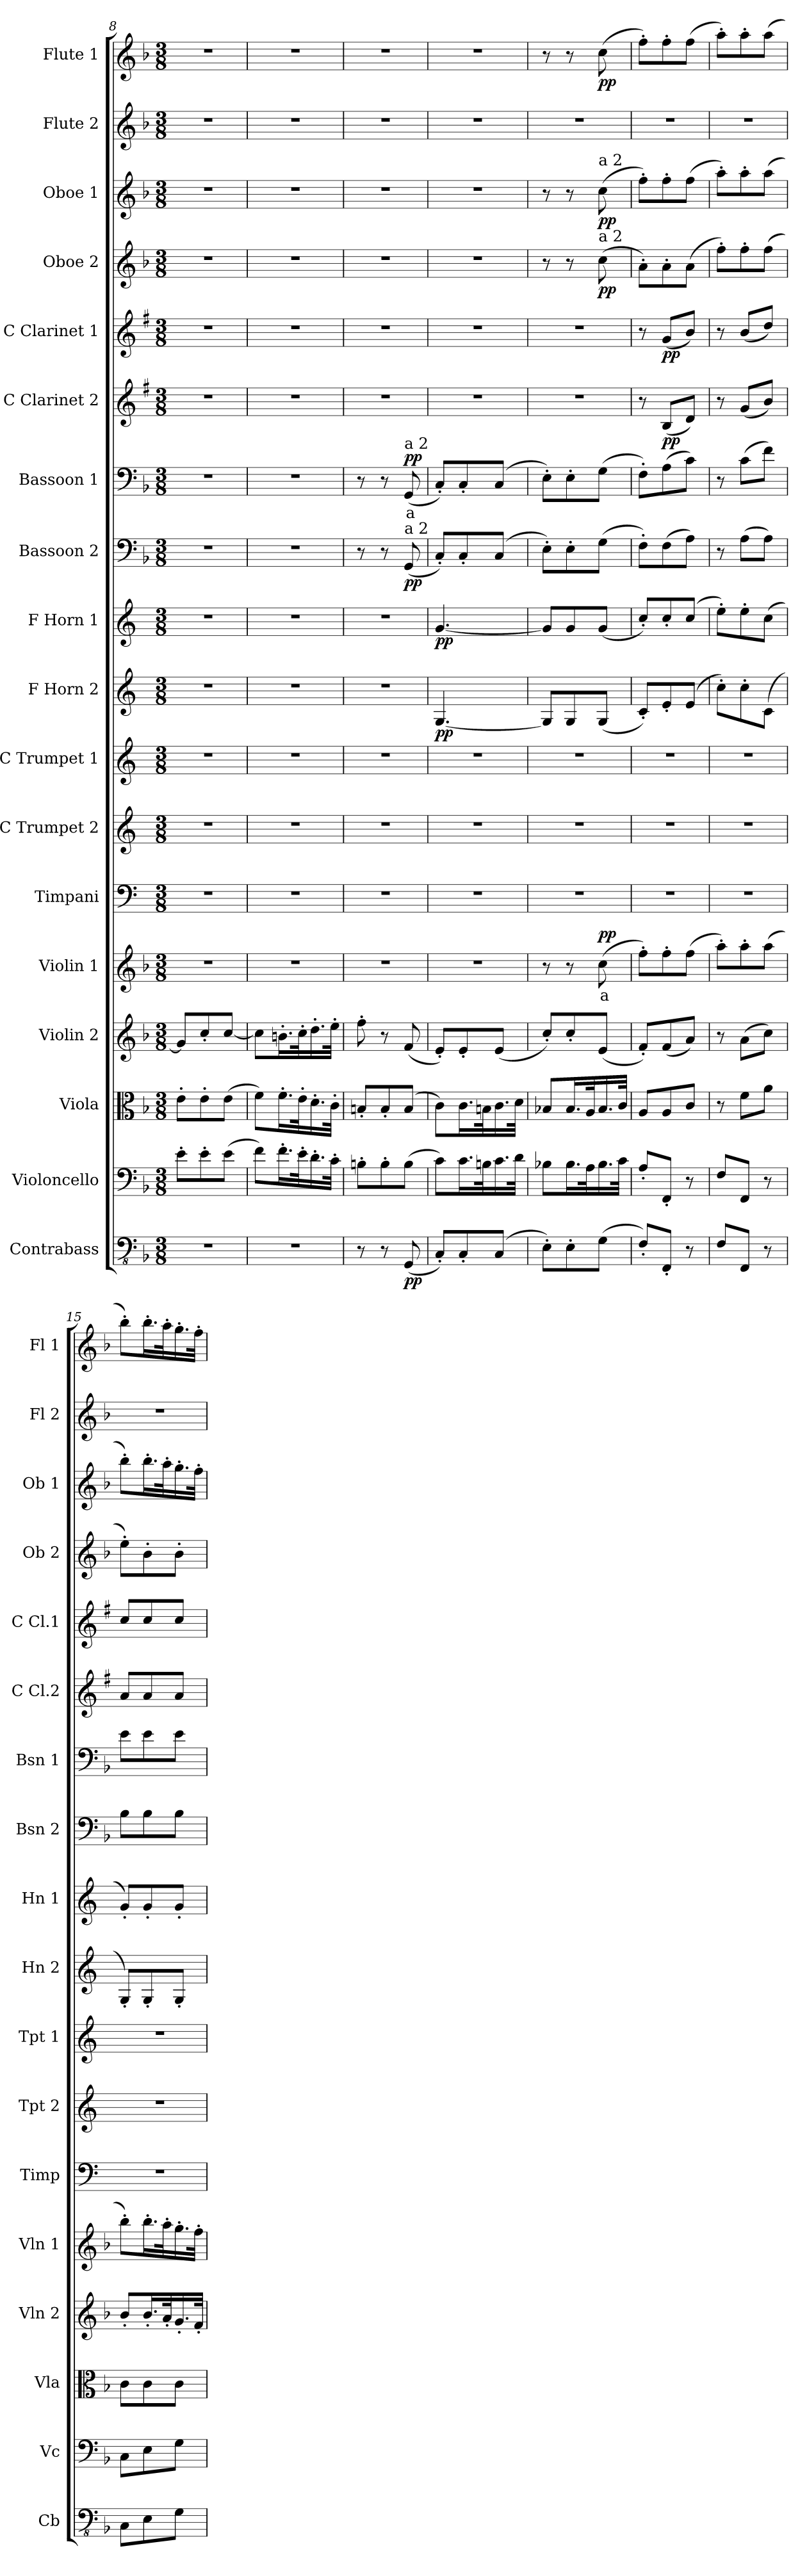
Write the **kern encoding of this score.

**kern	**dynam	**kern	**kern	**kern	**kern	**text	**dynam	**kern	**kern	**kern	**kern	**dynam	**kern	**dynam	**kern	**dynam	**kern	**text	**dynam	**kern	**dynam	**kern	**dynam	**kern	**dynam	**kern	**dynam	**kern	**kern	**dynam
*part18	*part18	*part17	*part16	*part15	*part14	*part14	*part14	*part13	*part12	*part11	*part10	*part10	*part9	*part9	*part8	*part8	*part7	*part7	*part7	*part6	*part6	*part5	*part5	*part4	*part4	*part3	*part3	*part2	*part1	*part1
*staff18	*staff18	*staff17	*staff16	*staff15	*staff14	*staff14	*staff14	*staff13	*staff12	*staff11	*staff10	*staff10	*staff9	*staff9	*staff8	*staff8	*staff7	*staff7	*staff7	*staff6	*staff6	*staff5	*staff5	*staff4	*staff4	*staff3	*staff3	*staff2	*staff1	*staff1
*I"Contrabass	*	*I"Violoncello	*I"Viola	*I"Violin 2	*I"Violin 1	*	*	*I"Timpani	*I"C Trumpet 2	*I"C Trumpet 1	*I"F Horn 2	*	*I"F Horn 1	*	*I"Bassoon 2	*	*I"Bassoon 1	*	*	*I"C Clarinet 2	*	*I"C Clarinet 1	*	*I"Oboe 2	*	*I"Oboe 1	*	*I"Flute 2	*I"Flute 1	*
*I'Cb	*	*I'Vc	*I'Vla	*I'Vln 2	*I'Vln 1	*	*	*I'Timp	*I'Tpt 2	*I'Tpt 1	*I'Hn 2	*	*I'Hn 1	*	*I'Bsn 2	*	*I'Bsn 1	*	*	*I'C Cl.2	*	*I'C Cl.1	*	*I'Ob 2	*	*I'Ob 1	*	*I'Fl 2	*I'Fl 1	*
*clefFv4	*	*clefF4	*clefC3	*clefG2	*clefG2	*	*	*clefF4	*clefG2	*clefG2	*clefG2	*	*clefG2	*	*clefF4	*	*clefF4	*	*	*clefG2	*	*clefG2	*	*clefG2	*	*clefG2	*	*clefG2	*clefG2	*
*	*	*	*	*	*	*	*	*	*	*	*ITrd4c7	*	*ITrd4c7	*	*	*	*	*	*	*ITrd1c2	*	*ITrd1c2	*	*	*	*	*	*	*	*
*k[b-]	*	*k[b-]	*k[b-]	*k[b-]	*k[b-]	*	*	*k[]	*k[]	*k[]	*k[b-]	*	*k[b-]	*	*k[b-]	*	*k[b-]	*	*	*k[b-]	*	*k[b-]	*	*k[b-]	*	*k[b-]	*	*k[b-]	*k[b-]	*
*F:	*	*F:	*F:	*F:	*F:	*	*	*	*	*	*	*	*	*	*F:	*	*F:	*	*	*F:	*	*F:	*	*F:	*	*F:	*	*F:	*F:	*
*M3/8	*	*M3/8	*M3/8	*M3/8	*M3/8	*	*	*M3/8	*M3/8	*M3/8	*M3/8	*	*M3/8	*	*M3/8	*	*M3/8	*	*	*M3/8	*	*M3/8	*	*M3/8	*	*M3/8	*	*M3/8	*M3/8	*
=8	=8	=8	=8	=8	=8	=8	=8	=8	=8	=8	=8	=8	=8	=8	=8	=8	=8	=8	=8	=8	=8	=8	=8	=8	=8	=8	=8	=8	=8	=8
4.r	.	8e'\L	8e'\L	8g/L]	4.r	.	.	4.r	4.r	4.r	4.r	.	4.r	.	4.r	.	4.r	.	.	4.r	.	4.r	.	4.r	.	4.r	.	4.r	4.r	.
.	.	8e'\	8e'\	8cc'/	.	.	.	.	.	.	.	.	.	.	.	.	.	.	.	.	.	.	.	.	.	.	.	.	.	.
.	.	(8e\J	(8e\J	[8cc/J	.	.	.	.	.	.	.	.	.	.	.	.	.	.	.	.	.	.	.	.	.	.	.	.	.	.
=9	=9	=9	=9	=9	=9	=9	=9	=9	=9	=9	=9	=9	=9	=9	=9	=9	=9	=9	=9	=9	=9	=9	=9	=9	=9	=9	=9	=9	=9	=9
4.r	.	8f\L)	8f\L)	8cc\L]	4.r	.	.	4.r	4.r	4.r	4.r	.	4.r	.	4.r	.	4.r	.	.	4.r	.	4.r	.	4.r	.	4.r	.	4.r	4.r	.
.	.	16.f'\L	16.f'\L	16.bn'\L	.	.	.	.	.	.	.	.	.	.	.	.	.	.	.	.	.	.	.	.	.	.	.	.	.	.
.	.	32e'\K	32e'\K	32cc'\K	.	.	.	.	.	.	.	.	.	.	.	.	.	.	.	.	.	.	.	.	.	.	.	.	.	.
.	.	16.d'\	16.d'\	16.dd'\	.	.	.	.	.	.	.	.	.	.	.	.	.	.	.	.	.	.	.	.	.	.	.	.	.	.
.	.	32c'\JJk	32c'\JJk	32ee'\JJk	.	.	.	.	.	.	.	.	.	.	.	.	.	.	.	.	.	.	.	.	.	.	.	.	.	.
=10	=10	=10	=10	=10	=10	=10	=10	=10	=10	=10	=10	=10	=10	=10	=10	=10	=10	=10	=10	=10	=10	=10	=10	=10	=10	=10	=10	=10	=10	=10
8r	.	8Bn'\L	8Bn'/L	8ff'\	4.r	.	.	4.r	4.r	4.r	4.r	.	4.r	.	8r	.	8r	.	.	4.r	.	4.r	.	4.r	.	4.r	.	4.r	4.r	.
8r	.	8B'\	8B'/	8r	.	.	.	.	.	.	.	.	.	.	8r	.	8r	.	.	.	.	.	.	.	.	.	.	.	.	.
!	!	!	!	!	!	!	!	!	!	!	!	!	!	!	!	!	!LO:TX:a:t=a 2	!	!	!	!	!	!	!	!	!	!	!	!	!
!	!	!	!	!	!	!	!	!	!	!	!	!	!	!	!LO:TX:a:t=a 2	!	!	!	!	!	!	!	!	!	!	!	!	!	!	!
!	!LO:DY:b	!	!	!	!	!	!	!	!	!	!	!	!	!	!	!LO:DY:b	!	!LO:LY:b:color=#FF0000	!LO:DY:b	!	!	!	!	!	!	!	!	!	!	!
(8GGG/	pp	(8B\J	(8B/J	(8f/	.	.	.	.	.	.	.	.	.	.	(8GG/	pp	(8GG/	a	pp	.	.	.	.	.	.	.	.	.	.	.
=11	=11	=11	=11	=11	=11	=11	=11	=11	=11	=11	=11	=11	=11	=11	=11	=11	=11	=11	=11	=11	=11	=11	=11	=11	=11	=11	=11	=11	=11	=11
!	!	!	!	!	!	!	!	!	!	!	!	!LO:DY:b	!	!LO:DY:b	!	!	!	!	!	!	!	!	!	!	!	!	!	!	!	!
8CC'/L)	.	8c\L)	8c\L)	8e'/L)	4.r	.	.	4.r	4.r	4.r	[4.C/	pp	[4.c/	pp	8C'/L)	.	8C'/L)	.	.	4.r	.	4.r	.	4.r	.	4.r	.	4.r	4.r	.
8CC'/	.	16.c\L	16.c\L	8e'/	.	.	.	.	.	.	.	.	.	.	8C'/	.	8C'/	.	.	.	.	.	.	.	.	.	.	.	.	.
.	.	32Bn\K	32Bn\K	.	.	.	.	.	.	.	.	.	.	.	.	.	.	.	.	.	.	.	.	.	.	.	.	.	.	.
(8CC/J	.	16.c\	16.c\	(8e/J	.	.	.	.	.	.	.	.	.	.	(8C/J	.	(8C/J	.	.	.	.	.	.	.	.	.	.	.	.	.
.	.	32d\JJk	32d\JJk	.	.	.	.	.	.	.	.	.	.	.	.	.	.	.	.	.	.	.	.	.	.	.	.	.	.	.
=12	=12	=12	=12	=12	=12	=12	=12	=12	=12	=12	=12	=12	=12	=12	=12	=12	=12	=12	=12	=12	=12	=12	=12	=12	=12	=12	=12	=12	=12	=12
8EE'\L)	.	8B-X\L	8B-X/L	8cc'/L)	8r	.	.	4.r	4.r	4.r	8C/L]	.	8c/L]	.	8E'\L)	.	8E'\L)	.	.	4.r	.	4.r	.	8r	.	8r	.	4.r	8r	.
8EE'\	.	16.B-\L	16.B-/L	8cc'/	8r	.	.	.	.	.	8C/	.	8c/	.	8E'\	.	8E'\	.	.	.	.	.	.	8r	.	8r	.	.	8r	.
.	.	32A\K	32A/K	.	.	.	.	.	.	.	.	.	.	.	.	.	.	.	.	.	.	.	.	.	.	.	.	.	.	.
!	!	!	!	!	!	!	!	!	!	!	!	!	!	!	!	!	!	!	!	!	!	!	!	!	!	!LO:TX:a:t=a 2	!	!	!	!
!	!	!	!	!	!	!	!	!	!	!	!	!	!	!	!	!	!	!	!	!	!	!	!	!LO:TX:a:t=a 2	!	!	!	!	!	!
!	!	!	!	!	!	!LO:LY:b:color=#FF0000	!LO:DY:b	!	!	!	!	!	!	!	!	!	!	!	!	!	!	!	!	!	!LO:DY:b	!	!LO:DY:b	!	!	!LO:DY:b
(8GG\J	.	16.B-\	16.B-/	(8e/J	(8cc\	a	pp	.	.	.	(8C/J	.	(8c/J	.	(8G\J	.	(8G\J	.	.	.	.	.	.	(8cc\	pp	(8cc\	pp	.	(8cc\	pp
.	.	32c\JJk	32c/JJk	.	.	.	.	.	.	.	.	.	.	.	.	.	.	.	.	.	.	.	.	.	.	.	.	.	.	.
!!LO:PB:g=z
=13	=13	=13	=13	=13	=13	=13	=13	=13	=13	=13	=13	=13	=13	=13	=13	=13	=13	=13	=13	=13	=13	=13	=13	=13	=13	=13	=13	=13	=13	=13
8FF'/L)	.	8A'/L	8A/L	8f'/L)	8ff'\L)	.	.	4.r	4.r	4.r	8F'/L)	.	8f'/L)	.	8F'\L)	.	8F'\L)	.	.	8r	.	8r	.	8a'\L)	.	8ff'\L)	.	4.r	8ff'\L)	.
!	!	!	!	!	!	!	!	!	!	!	!	!	!	!	!	!	!	!	!	!	!LO:DY:b	!	!LO:DY:b	!	!	!	!	!	!	!
8FFF'/J	.	8FF'/J	8A/	(8f/	8ff'\	.	.	.	.	.	8A'/	.	8f'/	.	(8F\	.	(8A\	.	.	(8A/L	pp	(8f/L	pp	8a'\	.	8ff'\	.	.	8ff'\	.
8r	.	8r	8c/J	8a/J)	(8ff\J	.	.	.	.	.	(8A/J	.	(8f/J	.	8A\J)	.	8c\J)	.	.	8c/J)	.	8a/J)	.	(8a\J	.	(8ff\J	.	.	(8ff\J	.
=14	=14	=14	=14	=14	=14	=14	=14	=14	=14	=14	=14	=14	=14	=14	=14	=14	=14	=14	=14	=14	=14	=14	=14	=14	=14	=14	=14	=14	=14	=14
8FF/L	.	8F/L	8r	8r	8aa'\L)	.	.	4.r	4.r	4.r	8f'\L)	.	8a'\L)	.	8r	.	8r	.	.	8r	.	8r	.	8ff'\L)	.	8aa'\L)	.	4.r	8aa'\L)	.
8FFF/J	.	8FF/J	8f\L	(8a\L	8aa'\	.	.	.	.	.	8f'\	.	8a'\	.	(8A\L	.	(8c\L	.	.	(8f/L	.	(8a/L	.	8ff'\	.	8aa'\	.	.	8aa'\	.
8r	.	8r	8a\J	8cc\J)	(8aa\J	.	.	.	.	.	(8F\J	.	(8f\J	.	8A\J)	.	8f\J)	.	.	8a/J)	.	8cc/J)	.	(8ff\J	.	(8aa\J	.	.	(8aa\J	.
=15	=15	=15	=15	=15	=15	=15	=15	=15	=15	=15	=15	=15	=15	=15	=15	=15	=15	=15	=15	=15	=15	=15	=15	=15	=15	=15	=15	=15	=15	=15
8CC\L	.	8C\L	8c\L	8b-'/L	8bb-'\L)	.	.	4.r	4.r	4.r	8C'/L)	.	8c'/L)	.	8B-\L	.	8e\L	.	.	8g/L	.	8b-/L	.	8ee'\L)	.	8bb-'\L)	.	4.r	8bb-'\L)	.
8EE\	.	8E\	8c\	16.b-'/L	16.bb-'\L	.	.	.	.	.	8C'/	.	8c'/	.	8B-\	.	8e\	.	.	8g/	.	8b-/	.	8b-'\	.	16.bb-'\L	.	.	16.bb-'\L	.
.	.	.	.	32a'/K	32aa'\K	.	.	.	.	.	.	.	.	.	.	.	.	.	.	.	.	.	.	.	.	32aa'\K	.	.	32aa'\K	.
8GG\J	.	8G\J	8c\J	16.g'/	16.gg'\	.	.	.	.	.	8C'/J	.	8c'/J	.	8B-\J	.	8e\J	.	.	8g/J	.	8b-/J	.	8b-'\J	.	16.gg'\	.	.	16.gg'\	.
.	.	.	.	32f'/JJk	32ff'\JJk	.	.	.	.	.	.	.	.	.	.	.	.	.	.	.	.	.	.	.	.	32ff'\JJk	.	.	32ff'\JJk	.
=	=	=	=	=	=	=	=	=	=	=	=	=	=	=	=	=	=	=	=	=	=	=	=	=	=	=	=	=	=	=
*-	*-	*-	*-	*-	*-	*-	*-	*-	*-	*-	*-	*-	*-	*-	*-	*-	*-	*-	*-	*-	*-	*-	*-	*-	*-	*-	*-	*-	*-	*-
